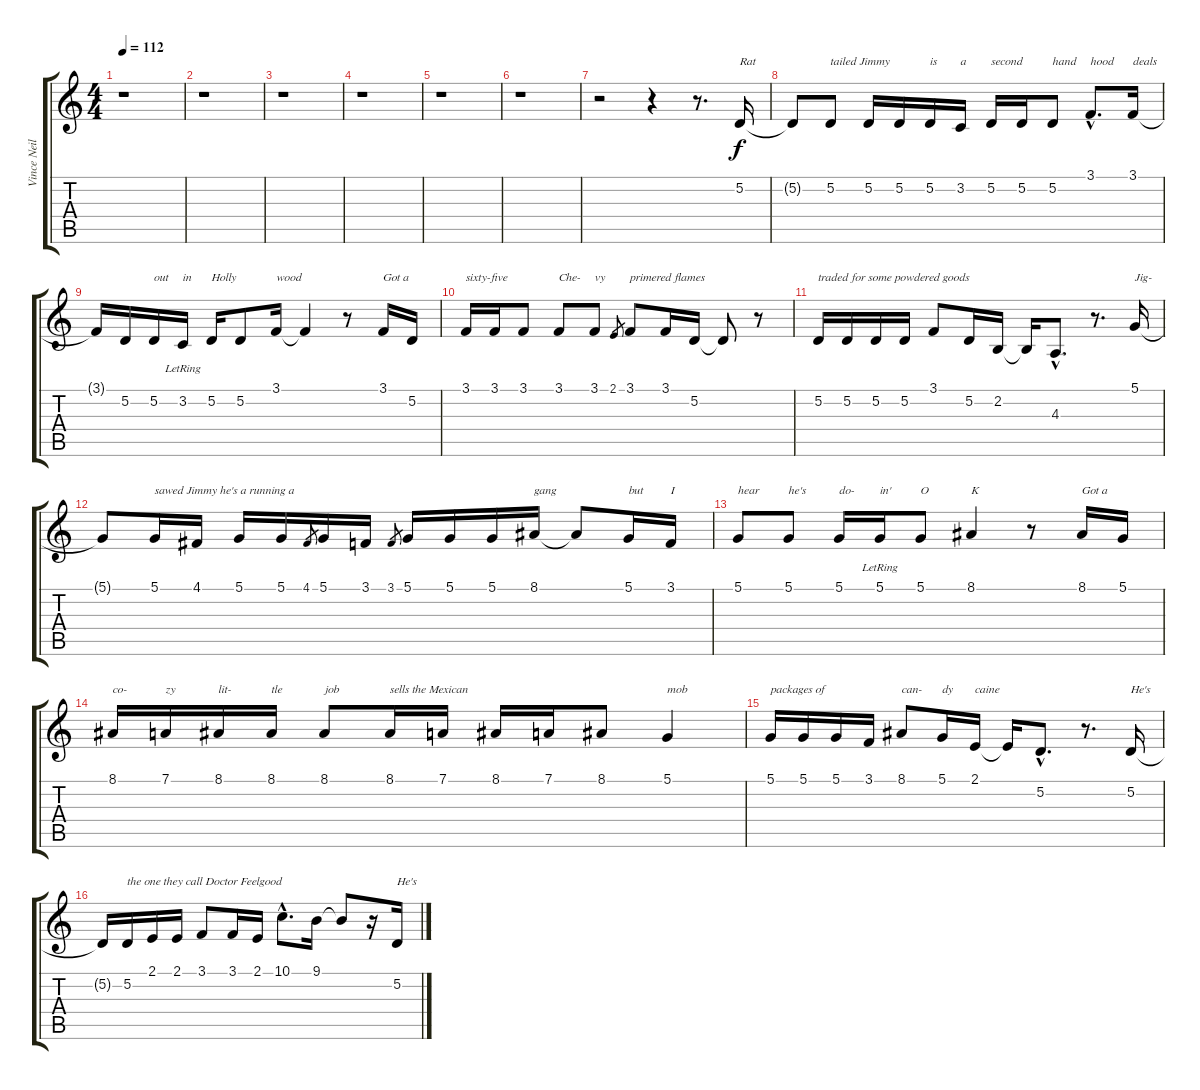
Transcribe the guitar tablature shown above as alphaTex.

\track ("Vince Neil" "Vince Neil") {instrument harmonica}
\staff {score tabs}
\tuning (D4 A3 F3 C3 G2 D2) {hide}
\ts (4 4)
\tempo 112
\clef g2
\ks c
r.1{dy f} |
r.1 |
r.1 |
r.1 |
r.1 |
r.1 |
r.2 r.4 r.8{d} 5.2.16{txt "Rat"} |
5.2{t}.8 5.2.8{txt "tailed Jimmy"} 5.2.16 5.2.16 5.2.16{txt "is"} 3.2.16{txt "a"} 5.2.16{txt "second"} 5.2.16 5.2.8{txt "hand"} 3.1{hac}.8{d txt "hood"} 3.1.16{txt "deals"} |
3.1{t}.16 5.2.16 5.2.16{txt "out"} 3.2{lr}.16{txt "in"} 5.2.16{txt "Holly"} 5.2.8 3.1.16{txt "wood"} 3.1{t}.4 r.8 3.1.16{txt "Got a"} 5.2.16 |
3.1.16{txt "sixty-five"} 3.1.16 3.1.8 3.1.8{txt "Che-"} 3.1.8{txt "vy"} 2.1.8{gr} 3.1.8{txt "primered flames"} 3.1.16 5.2.16 5.2{t}.8 r.8 |
5.2.16{txt "traded for some powdered goods"} 5.2.16 5.2.16 5.2.16 3.1.8 5.2.16 2.2.16 2.2{t}.16 4.3{hac}.8{d} r.8{d} 5.1.16{txt "Jig-"} |
5.1{t}.8 5.1.16{txt "sawed Jimmy he's a running a"} 4.1.16 5.1.16 5.1.16 4.1.8{gr} 5.1.16 3.1.16 3.1.8{gr} 5.1.16 5.1.16 5.1.16 8.1.16{txt "gang"} 8.1{t}.8 5.1.16{txt "but"} 3.1.16{txt "I"} |
5.1.8{txt "hear"} 5.1.8{txt "he's"} 5.1.16{txt "do-"} 5.1{lr}.16{txt "in'"} 5.1.8{txt "O"} 8.1.4{txt "K"} r.8 8.1.16{txt "Got a"} 5.1.16 |
8.1.16{txt "co-"} 7.1.16{txt "zy"} 8.1.16{txt "lit-"} 8.1.16{txt "tle"} 8.1.8{txt "job"} 8.1.16{txt "sells the Mexican"} 7.1.16 8.1.16 7.1.16 8.1.8 5.1.4{txt "mob"} |
5.1.16{txt "packages of"} 5.1.16 5.1.16 3.1.16 8.1.8{txt "can-"} 5.1.16{txt "dy"} 2.1.16{txt "caine"} 2.1{t}.16 5.2{hac}.8{d} r.8{d} 5.2.16{txt "He's"} |
5.2{t}.16 5.2.16{txt "the one they call Doctor Feelgood"} 2.1.16 2.1.16 3.1.8 3.1.16 2.1.16 10.1{hac}.8{d} 9.1.16 9.1{t}.8 r.16 5.2.16{txt "He's"}
